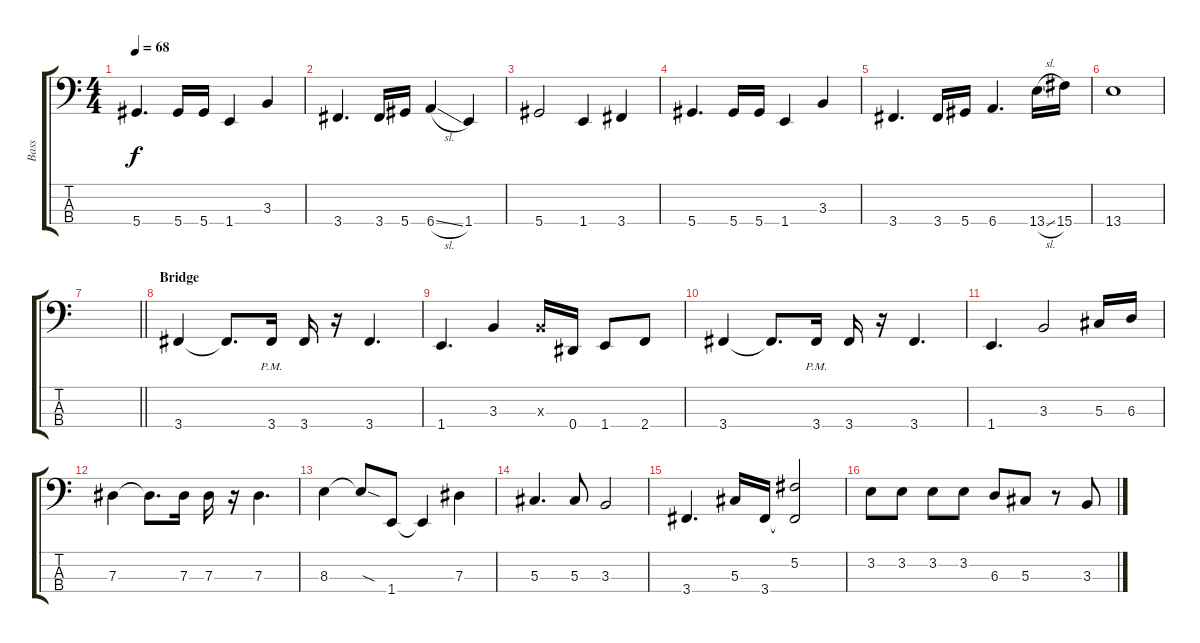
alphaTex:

\track ("Bass" "Bass") {instrument electricbassfinger}
\staff {score tabs}
\tuning (Gb2 Db2 Ab1 Eb1) {hide}
\ts (4 4)
\tempo 68
\clef f4
\ks aminor
5.4.4{d dy f} 5.4.16 5.4.16 1.4.4 3.3.4 |
3.4.4{d} 3.4.16 5.4.16 6.4{sl}.4 1.4.4 |
5.4.2 1.4.4 3.4.4 |
5.4.4{d} 5.4.16 5.4.16 1.4.4 3.3.4 |
3.4.4{d} 3.4.16 5.4.16 6.4.4{d} 13.4{sl}.16 15.4.16 |
13.4.1 |
\barLineRight lightlight
|
\section ("" "Bridge")
3.4.4 3.4{t}.8{d} 3.4{pm}.16 3.4.16 r.16 3.4.4{d} |
1.4.4{d} 3.3.4 3.3{x}.16 0.4.16 1.4.8 2.4.8 |
3.4.4 3.4{t}.8{d} 3.4{pm}.16 3.4.16 r.16 3.4.4{d} |
1.4.4{d} 3.3.2 5.3.16 6.3.16 |
7.3.4 7.3{t}.8{d} 7.3.16 7.3.16 r.16 7.3.4{d} |
8.3.4 8.3{sod t}.8 1.4.8 1.4{t}.4 7.3.4 |
5.3.4{d} 5.3.8 3.3.2 |
3.4.4{d} 5.3.16 3.4.16 (5.2 3.4{t}).2 |
3.2.8 3.2.8 3.2.8 3.2.8 6.3.8 5.3.8 r.8 3.3.8
